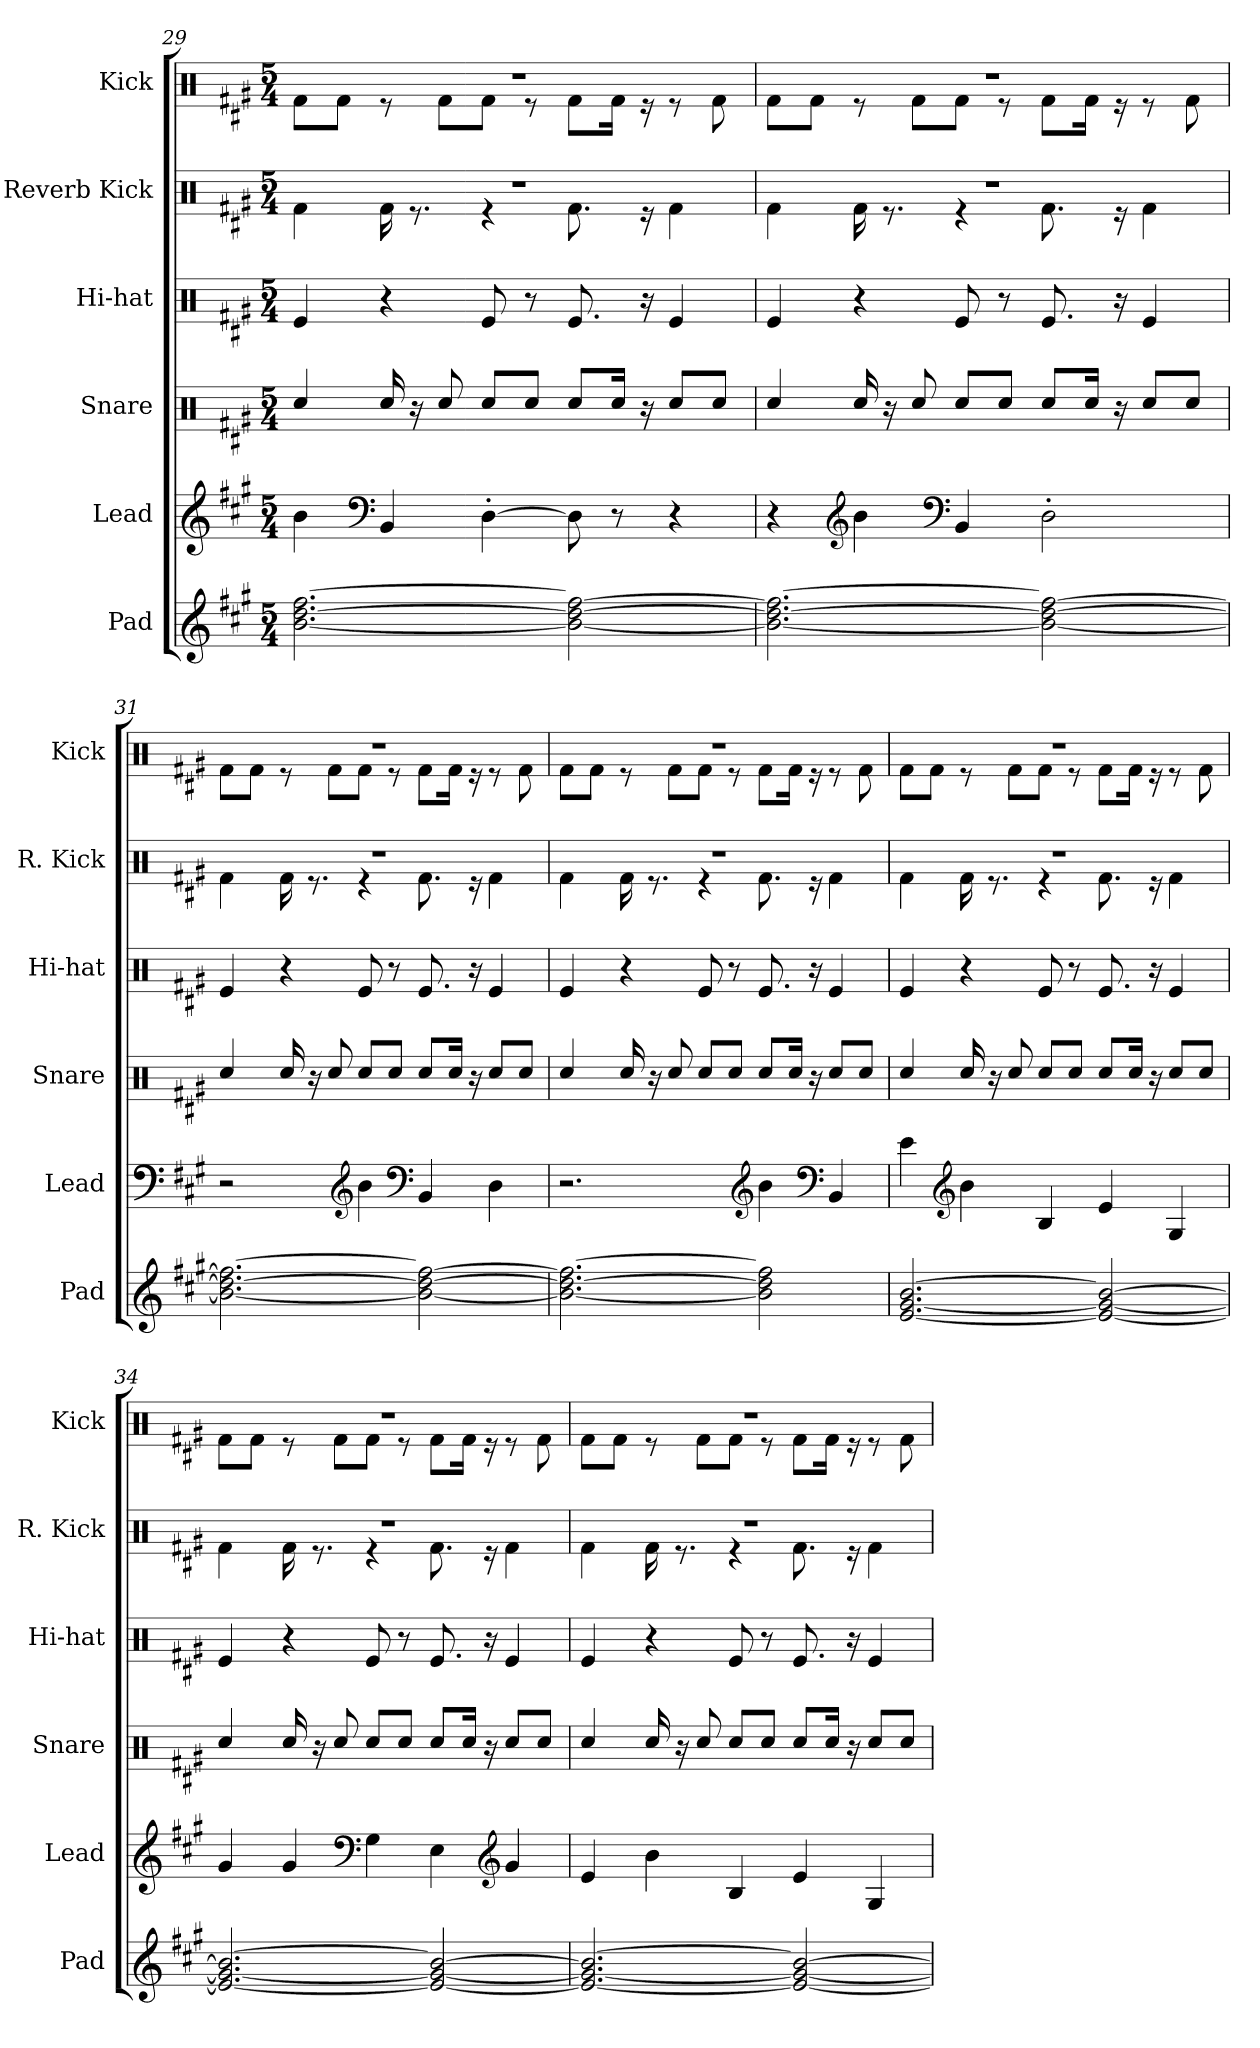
**kern	**kern	**kern	**kern	**kern	**kern
*part6	*part5	*part4	*part3	*part2	*part1
*staff6	*staff5	*staff4	*staff3	*staff2	*staff1
*I"Pad	*I"Lead	*I"Snare	*I"Hi-hat	*I"Reverb Kick	*I"Kick
*I'Pad	*I'Lead	*I'Snare	*I'Hi-hat	*I'R. Kick	*I'Kick
*clefG2	*clefG2	*clefX	*clefX	*clefX	*clefX
*k[f#c#g#]	*k[f#c#g#]	*k[f#c#g#]	*k[f#c#g#]	*k[f#c#g#]	*k[f#c#g#]
*M5/4	*M5/4	*M5/4	*M5/4	*M5/4	*M5/4
=29	=29	=29	=29	=29	=29
*	*	*	*	*^	*^
[2.b\ [2.dd\ [2.ff#\	4b\	4Rcc/	4Re/	4%5r	4Rf\	4%5r	8Rf\L
.	.	.	.	.	.	.	8Rf\J
*	*clefF4	*	*	*	*	*	*
.	4BB/	16Rcc/	4r	.	16Rf\	.	8r
.	.	16r	.	.	8.r	.	.
.	.	8Rcc/	.	.	.	.	8Rf\L
.	[4D'\	8Rcc/L	8Re/	.	4r	.	8Rf\J
.	.	8Rcc/J	8r	.	.	.	8r
2b\_ 2dd\_ 2ff#\_	8D\]	8Rcc/L	8.Re/	.	8.Rf\	.	8Rf\L
.	8r	16Rcc/Jk	.	.	.	.	16Rf\Jk
.	.	16r	16r	.	16r	.	16r
.	4r	8Rcc/L	4Re/	.	4Rf\	.	8r
.	.	8Rcc/J	.	.	.	.	8Rf\
!!LO:PB:g=z	!!
=30	=30	=30	=30	=30	=30	=30	=30
2.b\_ 2.dd\_ 2.ff#\_	4r	4Rcc/	4Re/	4%5r	4Rf\	4%5r	8Rf\L
.	.	.	.	.	.	.	8Rf\J
*	*clefG2	*	*	*	*	*	*
.	4b\	16Rcc/	4r	.	16Rf\	.	8r
.	.	16r	.	.	8.r	.	.
.	.	8Rcc/	.	.	.	.	8Rf\L
*	*clefF4	*	*	*	*	*	*
.	4BB/	8Rcc/L	8Re/	.	4r	.	8Rf\J
.	.	8Rcc/J	8r	.	.	.	8r
2b\_ 2dd\_ 2ff#\_	2D'\	8Rcc/L	8.Re/	.	8.Rf\	.	8Rf\L
.	.	16Rcc/Jk	.	.	.	.	16Rf\Jk
.	.	16r	16r	.	16r	.	16r
.	.	8Rcc/L	4Re/	.	4Rf\	.	8r
.	.	8Rcc/J	.	.	.	.	8Rf\
=31	=31	=31	=31	=31	=31	=31	=31
2.b\_ 2.dd\_ 2.ff#\_	2r	4Rcc/	4Re/	4%5r	4Rf\	4%5r	8Rf\L
.	.	.	.	.	.	.	8Rf\J
.	.	16Rcc/	4r	.	16Rf\	.	8r
.	.	16r	.	.	8.r	.	.
.	.	8Rcc/	.	.	.	.	8Rf\L
*	*clefG2	*	*	*	*	*	*
.	4b\	8Rcc/L	8Re/	.	4r	.	8Rf\J
.	.	8Rcc/J	8r	.	.	.	8r
*	*clefF4	*	*	*	*	*	*
2b\_ 2dd\_ 2ff#\_	4BB/	8Rcc/L	8.Re/	.	8.Rf\	.	8Rf\L
.	.	16Rcc/Jk	.	.	.	.	16Rf\Jk
.	.	16r	16r	.	16r	.	16r
.	4D\	8Rcc/L	4Re/	.	4Rf\	.	8r
.	.	8Rcc/J	.	.	.	.	8Rf\
!!LO:LB:g=z	!!
=32	=32	=32	=32	=32	=32	=32	=32
2.b\_ 2.dd\_ 2.ff#\_	2.r	4Rcc/	4Re/	4%5r	4Rf\	4%5r	8Rf\L
.	.	.	.	.	.	.	8Rf\J
.	.	16Rcc/	4r	.	16Rf\	.	8r
.	.	16r	.	.	8.r	.	.
.	.	8Rcc/	.	.	.	.	8Rf\L
.	.	8Rcc/L	8Re/	.	4r	.	8Rf\J
.	.	8Rcc/J	8r	.	.	.	8r
*	*clefG2	*	*	*	*	*	*
2b\] 2dd\] 2ff#\]	4b\	8Rcc/L	8.Re/	.	8.Rf\	.	8Rf\L
.	.	16Rcc/Jk	.	.	.	.	16Rf\Jk
.	.	16r	16r	.	16r	.	16r
*	*clefF4	*	*	*	*	*	*
.	4BB/	8Rcc/L	4Re/	.	4Rf\	.	8r
.	.	8Rcc/J	.	.	.	.	8Rf\
=33	=33	=33	=33	=33	=33	=33	=33
[2.e/ [2.g#/ [2.b/	4e\	4Rcc/	4Re/	4%5r	4Rf\	4%5r	8Rf\L
.	.	.	.	.	.	.	8Rf\J
*	*clefG2	*	*	*	*	*	*
.	4b\	16Rcc/	4r	.	16Rf\	.	8r
.	.	16r	.	.	8.r	.	.
.	.	8Rcc/	.	.	.	.	8Rf\L
.	4B/	8Rcc/L	8Re/	.	4r	.	8Rf\J
.	.	8Rcc/J	8r	.	.	.	8r
2e/_ 2g#/_ 2b/_	4e/	8Rcc/L	8.Re/	.	8.Rf\	.	8Rf\L
.	.	16Rcc/Jk	.	.	.	.	16Rf\Jk
.	.	16r	16r	.	16r	.	16r
.	4G#/	8Rcc/L	4Re/	.	4Rf\	.	8r
.	.	8Rcc/J	.	.	.	.	8Rf\
!!LO:PB:g=z	!!
=34	=34	=34	=34	=34	=34	=34	=34
2.e/_ 2.g#/_ 2.b/_	4g#/	4Rcc/	4Re/	4%5r	4Rf\	4%5r	8Rf\L
.	.	.	.	.	.	.	8Rf\J
.	4g#/	16Rcc/	4r	.	16Rf\	.	8r
.	.	16r	.	.	8.r	.	.
.	.	8Rcc/	.	.	.	.	8Rf\L
*	*clefF4	*	*	*	*	*	*
.	4G#\	8Rcc/L	8Re/	.	4r	.	8Rf\J
.	.	8Rcc/J	8r	.	.	.	8r
2e/_ 2g#/_ 2b/_	4E\	8Rcc/L	8.Re/	.	8.Rf\	.	8Rf\L
.	.	16Rcc/Jk	.	.	.	.	16Rf\Jk
.	.	16r	16r	.	16r	.	16r
*	*clefG2	*	*	*	*	*	*
.	4g#/	8Rcc/L	4Re/	.	4Rf\	.	8r
.	.	8Rcc/J	.	.	.	.	8Rf\
=35	=35	=35	=35	=35	=35	=35	=35
2.e/_ 2.g#/_ 2.b/_	4e/	4Rcc/	4Re/	4%5r	4Rf\	4%5r	8Rf\L
.	.	.	.	.	.	.	8Rf\J
.	4b\	16Rcc/	4r	.	16Rf\	.	8r
.	.	16r	.	.	8.r	.	.
.	.	8Rcc/	.	.	.	.	8Rf\L
.	4B/	8Rcc/L	8Re/	.	4r	.	8Rf\J
.	.	8Rcc/J	8r	.	.	.	8r
2e/_ 2g#/_ 2b/_	4e/	8Rcc/L	8.Re/	.	8.Rf\	.	8Rf\L
.	.	16Rcc/Jk	.	.	.	.	16Rf\Jk
.	.	16r	16r	.	16r	.	16r
.	4G#/	8Rcc/L	4Re/	.	4Rf\	.	8r
.	.	8Rcc/J	.	.	.	.	8Rf\
*	*	*	*	*v	*v	*	*
*	*	*	*	*	*v	*v
=	=	=	=	=	=
*-	*-	*-	*-	*-	*-
